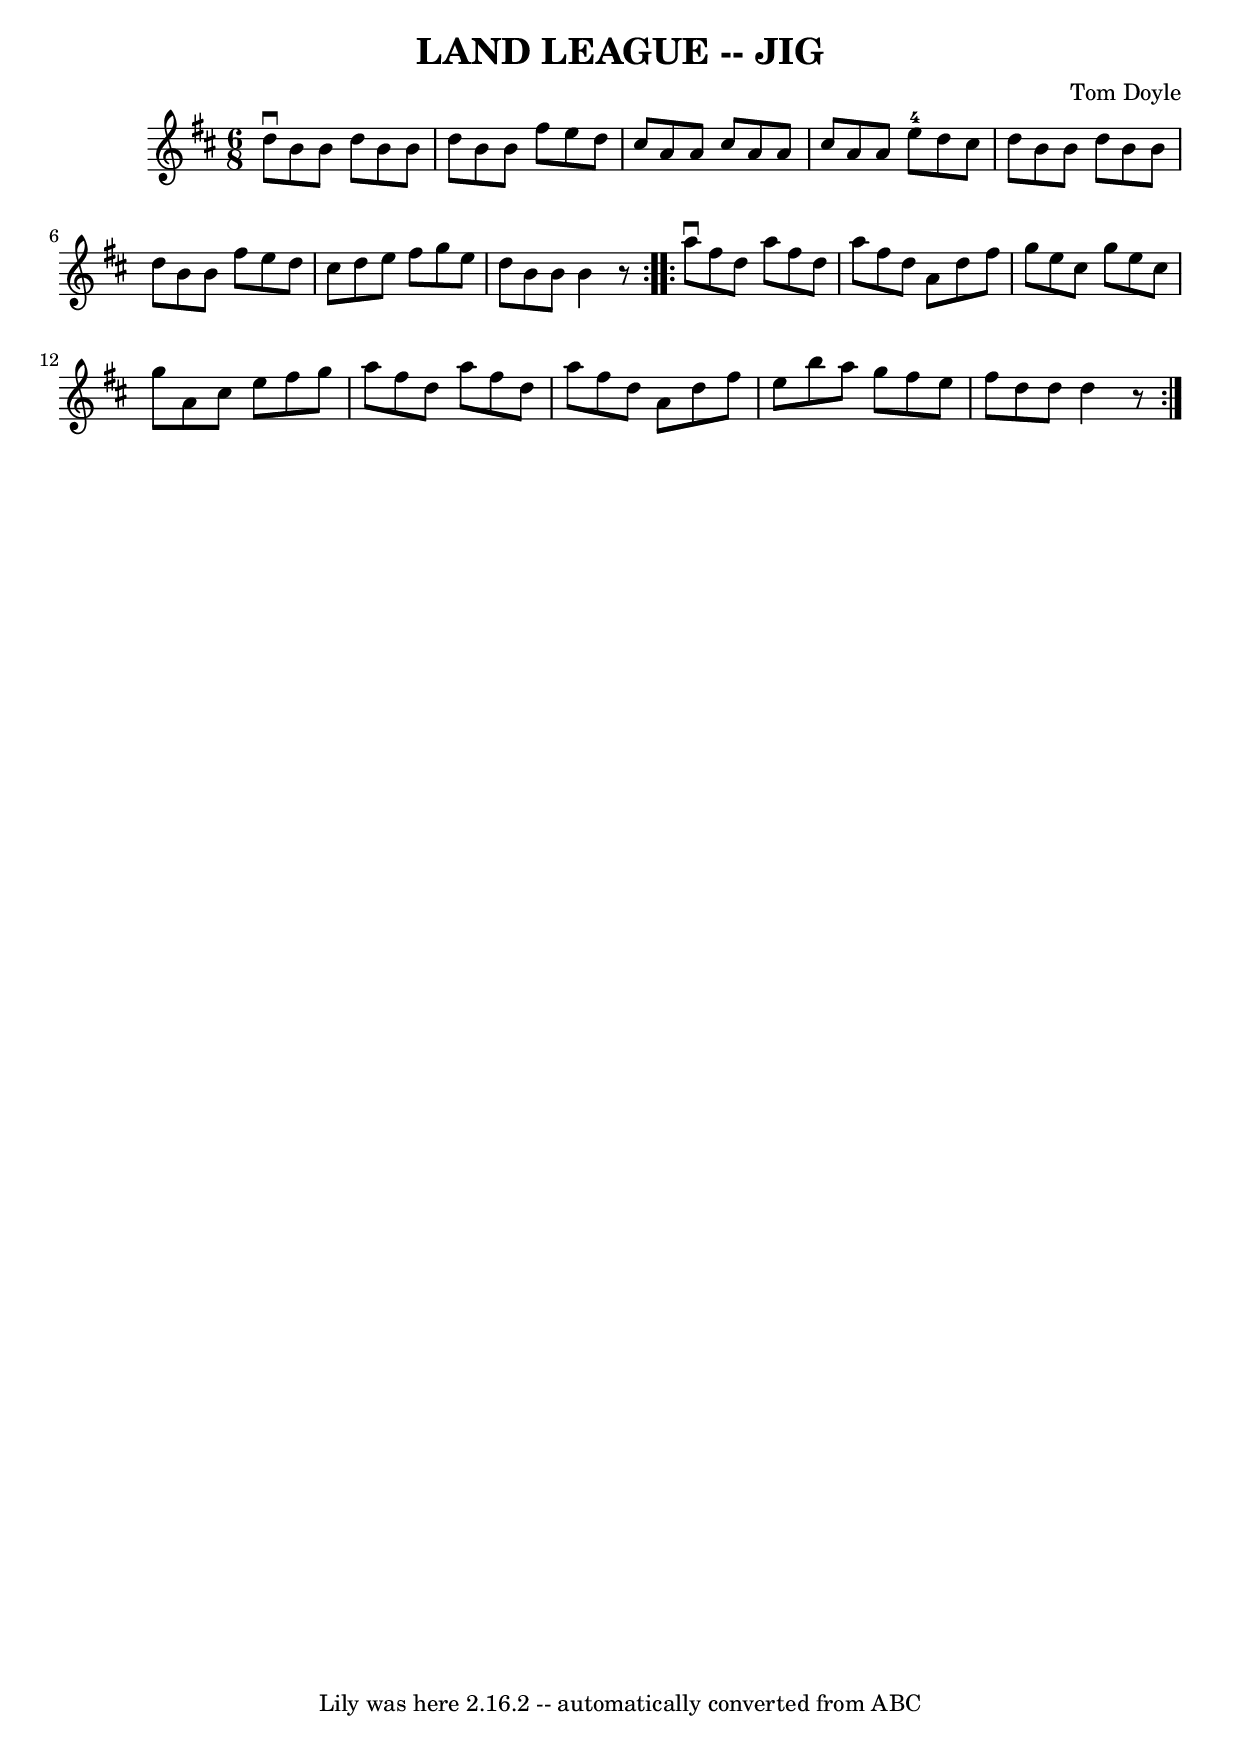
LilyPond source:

\version "2.16.2"
\include "Mammoth.ily"
\header {
  %% book = "Ryan's Mammoth Collection of Fiddle Tunes"
  composer = "Tom Doyle"
  crossRefNumber = "1"
  footnotes = ""
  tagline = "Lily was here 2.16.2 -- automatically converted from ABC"
  title = "LAND LEAGUE -- JIG"

}
voicedefault =  {



  \repeat volta 2 {

    \time 6/8 
    \key d \major
    d''8^\downbow b'8 b'8 d''8 b'8 b'8    
    |
    d''8 b'8 b'8 fis''8 e''8 d''8    |
    cis''8    
    a'8 a'8 cis''8 a'8 a'8    |
    cis''8 a'8 a'8 e''8 -4 d''8 cis''8        |
    d''8 b'8 b'8 d''8 b'8    
    b'8    |
    d''8 b'8 b'8 fis''8 e''8 d''8    |
    
    cis''8 d''8 e''8 fis''8 g''8 e''8    |
    d''8 b'8    
    b'8 b'4    r8   
  }     
  \repeat volta 2 {
    a''8^\downbow fis''8 d''8    
    a''8 fis''8 d''8    |
    a''8 fis''8 d''8 a'8 d''8    
    fis''8    |
    g''8 e''8 cis''8 g''8 e''8 cis''8    
    |
    g''8 a'8 cis''8 e''8 fis''8 g''8        |
    
    a''8 fis''8 d''8 a''8 fis''8 d''8    |
    a''8 fis''8   
    d''8 a'8 d''8 fis''8    |
    e''8 b''8 a''8 g''8    
    fis''8 e''8    |
    fis''8 d''8 d''8 d''4    r8   
  }   

}

\score{
  <<

    \context Staff="default"
    {
      \voicedefault 
      
    }

  >>
  \layout {
    
  }
  \midi {
  }

}
